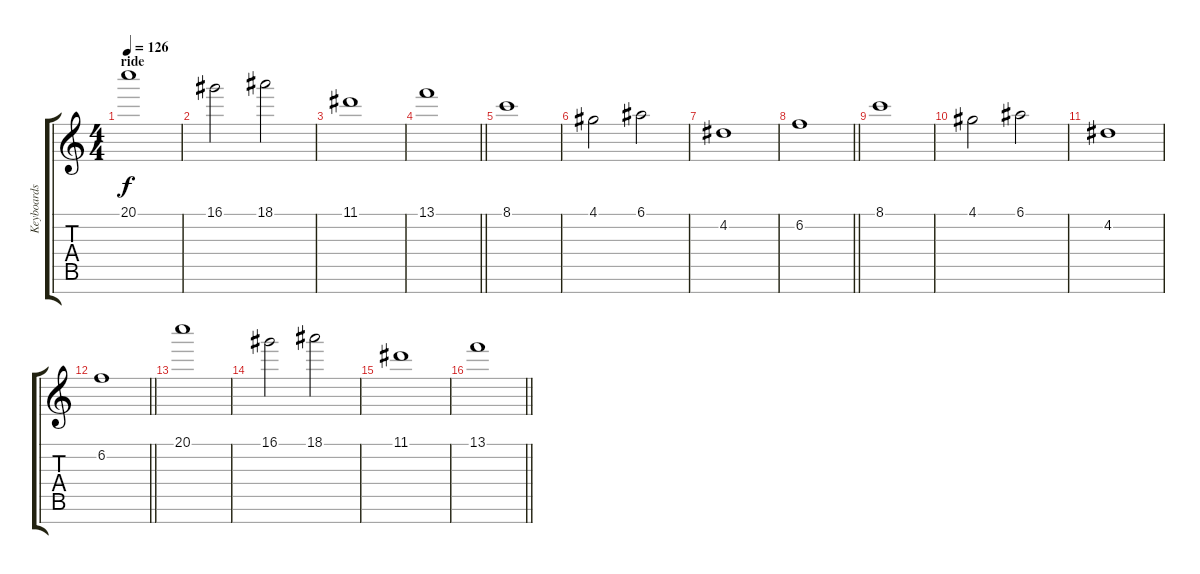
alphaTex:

\track ("Keyboards" "Keyboards") {instrument vibraphone}
\staff {score tabs}
\tuning (E5 B4 G4 D4 A3 E3 B2) {hide}
\ts (4 4)
\section ("" "ride")
\tempo 126
\clef g2
\ks c
20.1.1{dy f} |
16.1.2 18.1.2 |
11.1.1 |
\barLineRight lightlight
13.1.1 |
8.1.1 |
4.1.2 6.1.2 |
4.2.1 |
\barLineRight lightlight
6.2.1 |
8.1.1 |
4.1.2 6.1.2 |
4.2.1 |
\barLineRight lightlight
6.2.1 |
20.1.1 |
16.1.2 18.1.2 |
11.1.1 |
\barLineRight lightlight
13.1.1
